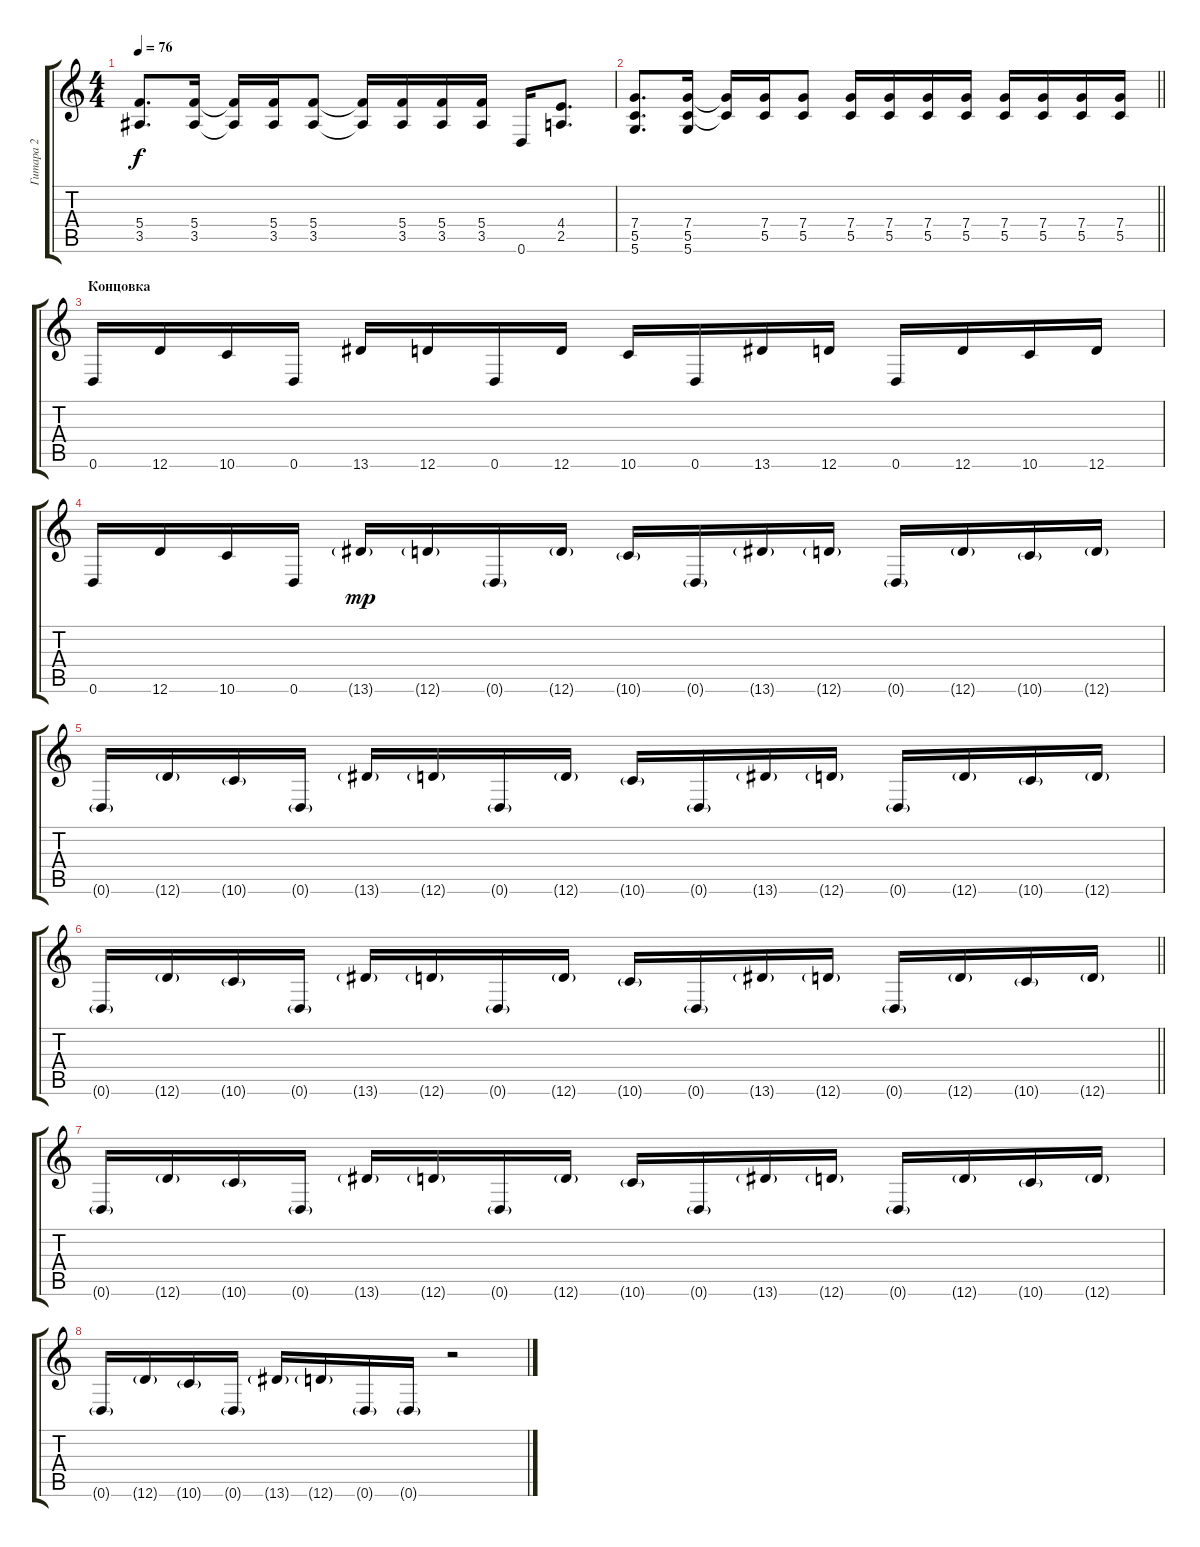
\track ("Гитара 2" "Гитара 2") {instrument distortionguitar}
\staff {score tabs}
\tuning (D4 A3 F3 C3 G2 D2) {hide}
\ts (4 4)
\tempo 76
\clef g2
\ks c
(5.4 3.5).8{d dy f} (5.4 3.5).16 (5.4{t} 3.5{t}).16 (5.4 3.5).16 (5.4 3.5).8 (5.4{t} 3.5{t}).16 (5.4 3.5).16 (5.4 3.5).16 (5.4 3.5).16 0.6.16 (4.4 2.5).8{d} |
\barLineRight lightlight
(7.4 5.5 5.6).8{d} (7.4 5.5 5.6).16 (7.4{t} 5.5{t}).16 (7.4 5.5).16 (7.4 5.5).8 (7.4 5.5).16 (7.4 5.5).16 (7.4 5.5).16 (7.4 5.5).16 (7.4 5.5).16 (7.4 5.5).16 (7.4 5.5).16 (7.4 5.5).16 |
\section ("" "Концовка")
0.6.16 12.6.16 10.6.16 0.6.16 13.6.16 12.6.16 0.6.16 12.6.16 10.6.16 0.6.16 13.6.16 12.6.16 0.6.16 12.6.16 10.6.16 12.6.16 |
0.6.16 12.6.16 10.6.16 0.6.16 13.6{g}.16{dy mp instrument overdrivenguitar} 12.6{g}.16 0.6{g}.16 12.6{g}.16 10.6{g}.16 0.6{g}.16 13.6{g}.16 12.6{g}.16 0.6{g}.16 12.6{g}.16 10.6{g}.16 12.6{g}.16 |
0.6{g}.16 12.6{g}.16 10.6{g}.16 0.6{g}.16 13.6{g}.16 12.6{g}.16 0.6{g}.16 12.6{g}.16 10.6{g}.16 0.6{g}.16 13.6{g}.16 12.6{g}.16 0.6{g}.16 12.6{g}.16 10.6{g}.16 12.6{g}.16 |
\barLineRight lightlight
0.6{g}.16 12.6{g}.16 10.6{g}.16 0.6{g}.16 13.6{g}.16 12.6{g}.16 0.6{g}.16 12.6{g}.16 10.6{g}.16 0.6{g}.16 13.6{g}.16 12.6{g}.16 0.6{g}.16 12.6{g}.16 10.6{g}.16 12.6{g}.16 |
0.6{g}.16 12.6{g}.16 10.6{g}.16 0.6{g}.16 13.6{g}.16 12.6{g}.16 0.6{g}.16 12.6{g}.16 10.6{g}.16 0.6{g}.16 13.6{g}.16 12.6{g}.16 0.6{g}.16 12.6{g}.16 10.6{g}.16 12.6{g}.16 |
0.6{g}.16 12.6{g}.16 10.6{g}.16 0.6{g}.16 13.6{g}.16 12.6{g}.16 0.6{g}.16 0.6{g}.16 r.2
